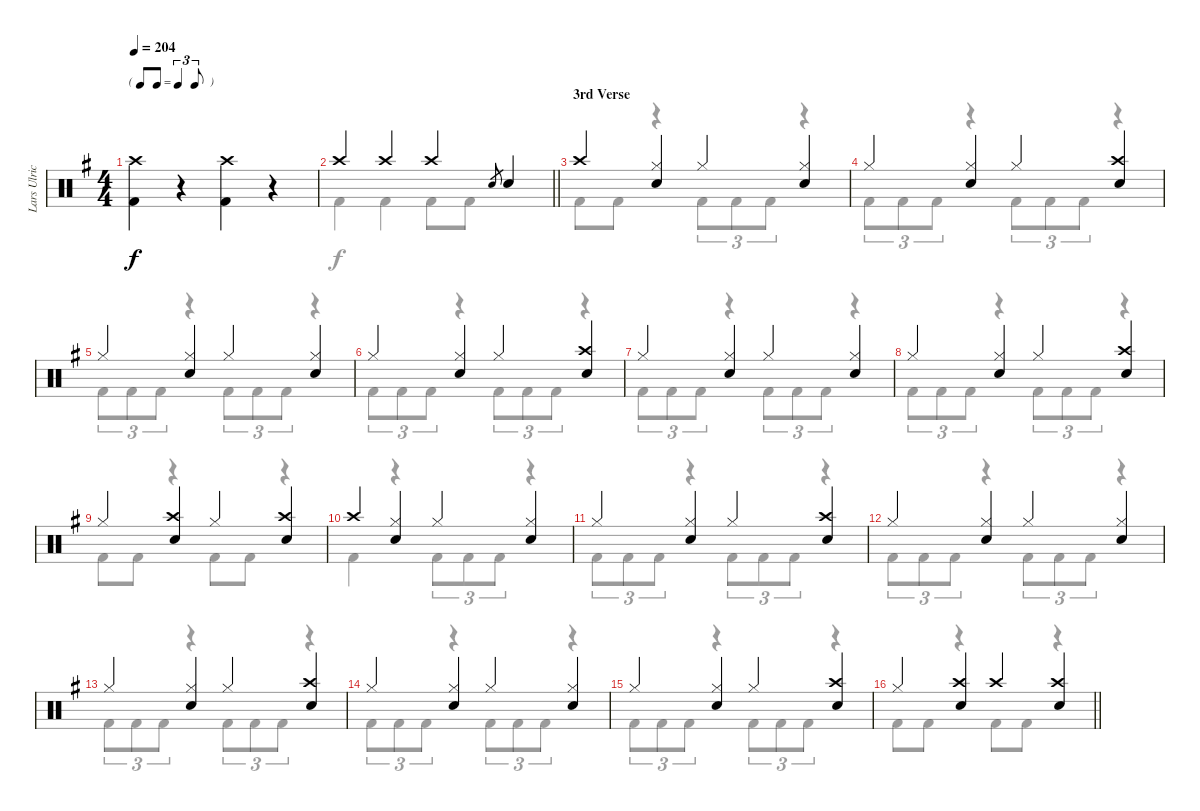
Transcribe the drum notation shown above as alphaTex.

\track ("Lars Ulrich" "Lars Ulric") {instrument percussion}
\staff {score}
\articulation defaults
\voice
\ts (4 4)
\tf triplet8th
\tempo 204
\clef neutral
\ks eminor
("Crash high (hit)" "Kick (hit) 2").4{dy f} r.4 ("Crash high (hit)" "Kick (hit) 2").4 r.4 |
\barLineRight lightlight "Crash high (hit)".4 "Crash high (hit)".4 "Crash high (hit)".4 "Snare (hit) 2"{h}.8{gr} "Snare (hit) 2".4
|
\section ("" "3rd Verse")
"Crash high (hit)".4 ("Hi-Hat (closed)" "Snare (hit) 2").4 "Hi-Hat (closed)".4 ("Hi-Hat (closed)" "Snare (hit) 2").4 |
"Hi-Hat (closed)".4 ("Hi-Hat (closed)" "Snare (hit) 2").4 "Hi-Hat (closed)".4 ("Crash high (hit)" "Snare (hit) 2").4 |
"Hi-Hat (closed)".4 ("Hi-Hat (closed)" "Snare (hit) 2").4 "Hi-Hat (closed)".4 ("Hi-Hat (closed)" "Snare (hit) 2").4 |
"Hi-Hat (closed)".4 ("Hi-Hat (closed)" "Snare (hit) 2").4 "Hi-Hat (closed)".4 ("Crash high (hit)" "Snare (hit) 2").4 |
"Hi-Hat (closed)".4 ("Hi-Hat (closed)" "Snare (hit) 2").4 "Hi-Hat (closed)".4 ("Hi-Hat (closed)" "Snare (hit) 2").4 |
"Hi-Hat (closed)".4 ("Hi-Hat (closed)" "Snare (hit) 2").4 "Hi-Hat (closed)".4 ("Crash high (hit)" "Snare (hit) 2").4 |
"Hi-Hat (closed)".4 ("Crash high (hit)" "Snare (hit) 2").4 "Hi-Hat (closed)".4 ("Crash high (hit)" "Snare (hit) 2").4 |
"Crash high (hit)".4 ("Hi-Hat (closed)" "Snare (hit) 2").4 "Hi-Hat (closed)".4 ("Hi-Hat (closed)" "Snare (hit) 2").4 |
"Hi-Hat (closed)".4 ("Hi-Hat (closed)" "Snare (hit) 2").4 "Hi-Hat (closed)".4 ("Crash high (hit)" "Snare (hit) 2").4 |
"Hi-Hat (closed)".4 ("Hi-Hat (closed)" "Snare (hit) 2").4 "Hi-Hat (closed)".4 ("Hi-Hat (closed)" "Snare (hit) 2").4 |
"Hi-Hat (closed)".4 ("Hi-Hat (closed)" "Snare (hit) 2").4 "Hi-Hat (closed)".4 ("Crash high (hit)" "Snare (hit) 2").4 |
"Hi-Hat (closed)".4 ("Hi-Hat (closed)" "Snare (hit) 2").4 "Hi-Hat (closed)".4 ("Hi-Hat (closed)" "Snare (hit) 2").4 |
"Hi-Hat (closed)".4 ("Hi-Hat (closed)" "Snare (hit) 2").4 "Hi-Hat (closed)".4 ("Crash high (hit)" "Snare (hit) 2").4 |
\barLineRight lightlight "Hi-Hat (closed)".4
("Crash high (hit)" "Snare (hit) 2").4 "Crash high (hit)".4 ("Crash high (hit)" "Snare (hit) 2").4
\voice
\clef neutral
\ottava regular
\simile none
\ks eminor
|
\barLineRight lightlight "Kick (hit) 2".4 "Kick (hit) 2".4 "Kick (hit) 2".8 "Kick (hit) 2".8
|
"Kick (hit) 2".8 "Kick (hit) 2".8 r.4 "Kick (hit) 2".8{tu (3 2)} "Kick (hit) 2".8{tu (3 2)} "Kick (hit) 2".8{tu (3 2)} r.4 |
"Kick (hit) 2".8{tu (3 2)} "Kick (hit) 2".8{tu (3 2)} "Kick (hit) 2".8{tu (3 2)} r.4 "Kick (hit) 2".8{tu (3 2)} "Kick (hit) 2".8{tu (3 2)} "Kick (hit) 2".8{tu (3 2)} r.4 |
"Kick (hit) 2".8{tu (3 2)} "Kick (hit) 2".8{tu (3 2)} "Kick (hit) 2".8{tu (3 2)} r.4 "Kick (hit) 2".8{tu (3 2)} "Kick (hit) 2".8{tu (3 2)} "Kick (hit) 2".8{tu (3 2)} r.4 |
"Kick (hit) 2".8{tu (3 2)} "Kick (hit) 2".8{tu (3 2)} "Kick (hit) 2".8{tu (3 2)} r.4 "Kick (hit) 2".8{tu (3 2)} "Kick (hit) 2".8{tu (3 2)} "Kick (hit) 2".8{tu (3 2)} r.4 |
"Kick (hit) 2".8{tu (3 2)} "Kick (hit) 2".8{tu (3 2)} "Kick (hit) 2".8{tu (3 2)} r.4 "Kick (hit) 2".8{tu (3 2)} "Kick (hit) 2".8{tu (3 2)} "Kick (hit) 2".8{tu (3 2)} r.4 |
"Kick (hit) 2".8{tu (3 2)} "Kick (hit) 2".8{tu (3 2)} "Kick (hit) 2".8{tu (3 2)} r.4 "Kick (hit) 2".8{tu (3 2)} "Kick (hit) 2".8{tu (3 2)} "Kick (hit) 2".8{tu (3 2)} r.4 |
"Kick (hit) 2".8 "Kick (hit) 2".8 r.4 "Kick (hit) 2".8 "Kick (hit) 2".8 r.4 |
"Kick (hit) 2".4 r.4 "Kick (hit) 2".8{tu (3 2)} "Kick (hit) 2".8{tu (3 2)} "Kick (hit) 2".8{tu (3 2)} r.4 |
"Kick (hit) 2".8{tu (3 2)} "Kick (hit) 2".8{tu (3 2)} "Kick (hit) 2".8{tu (3 2)} r.4 "Kick (hit) 2".8{tu (3 2)} "Kick (hit) 2".8{tu (3 2)} "Kick (hit) 2".8{tu (3 2)} r.4 |
"Kick (hit) 2".8{tu (3 2)} "Kick (hit) 2".8{tu (3 2)} "Kick (hit) 2".8{tu (3 2)} r.4 "Kick (hit) 2".8{tu (3 2)} "Kick (hit) 2".8{tu (3 2)} "Kick (hit) 2".8{tu (3 2)} r.4 |
"Kick (hit) 2".8{tu (3 2)} "Kick (hit) 2".8{tu (3 2)} "Kick (hit) 2".8{tu (3 2)} r.4 "Kick (hit) 2".8{tu (3 2)} "Kick (hit) 2".8{tu (3 2)} "Kick (hit) 2".8{tu (3 2)} r.4 |
"Kick (hit) 2".8{tu (3 2)} "Kick (hit) 2".8{tu (3 2)} "Kick (hit) 2".8{tu (3 2)} r.4 "Kick (hit) 2".8{tu (3 2)} "Kick (hit) 2".8{tu (3 2)} "Kick (hit) 2".8{tu (3 2)} r.4 |
"Kick (hit) 2".8{tu (3 2)} "Kick (hit) 2".8{tu (3 2)} "Kick (hit) 2".8{tu (3 2)} r.4 "Kick (hit) 2".8{tu (3 2)} "Kick (hit) 2".8{tu (3 2)} "Kick (hit) 2".8{tu (3 2)} r.4 |
\barLineRight lightlight "Kick (hit) 2".8 "Kick (hit) 2".8
r.4 "Kick (hit) 2".8 "Kick (hit) 2".8 r.4
